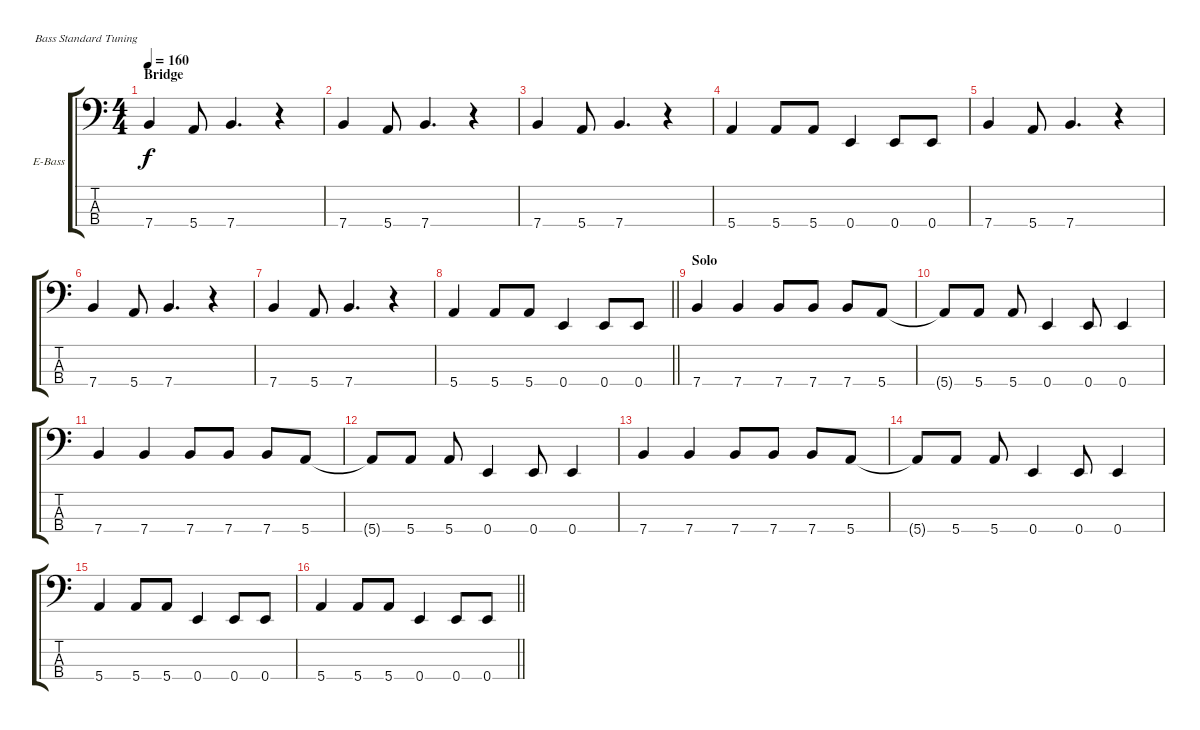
\bracketExtendMode groupsimilarinstruments
\firstSystemTrackNameOrientation horizontal
\otherSystemsTrackNameOrientation horizontal
\track ("Bass" "E-Bass") {instrument electricbasspick}
\staff {score tabs}
\tuning (G2 D2 A1 E1)
\ts (4 4)
\section ("" "Bridge")
\tempo 160
\clef f4
\ks c
7.4.4{dy f} 5.4.8 7.4.4{d} r.4 |
7.4.4 5.4.8 7.4.4{d} r.4 |
7.4.4 5.4.8 7.4.4{d} r.4 |
5.4.4 5.4.8 5.4.8 0.4.4 0.4.8 0.4.8 |
7.4.4 5.4.8 7.4.4{d} r.4 |
7.4.4 5.4.8 7.4.4{d} r.4 |
7.4.4 5.4.8 7.4.4{d} r.4 |
\barLineRight lightlight
5.4.4 5.4.8 5.4.8 0.4.4 0.4.8 0.4.8 |
\section ("" "Solo")
7.4.4 7.4.4 7.4.8 7.4.8 7.4.8 5.4.8 |
5.4{t}.8 5.4.8 5.4.8 0.4.4 0.4.8 0.4.4 |
7.4.4 7.4.4 7.4.8 7.4.8 7.4.8 5.4.8 |
5.4{t}.8 5.4.8 5.4.8 0.4.4 0.4.8 0.4.4 |
7.4.4 7.4.4 7.4.8 7.4.8 7.4.8 5.4.8 |
5.4{t}.8 5.4.8 5.4.8 0.4.4 0.4.8 0.4.4 |
5.4.4 5.4.8 5.4.8 0.4.4 0.4.8 0.4.8 |
\barLineRight lightlight
5.4.4 5.4.8 5.4.8 0.4.4 0.4.8 0.4.8
